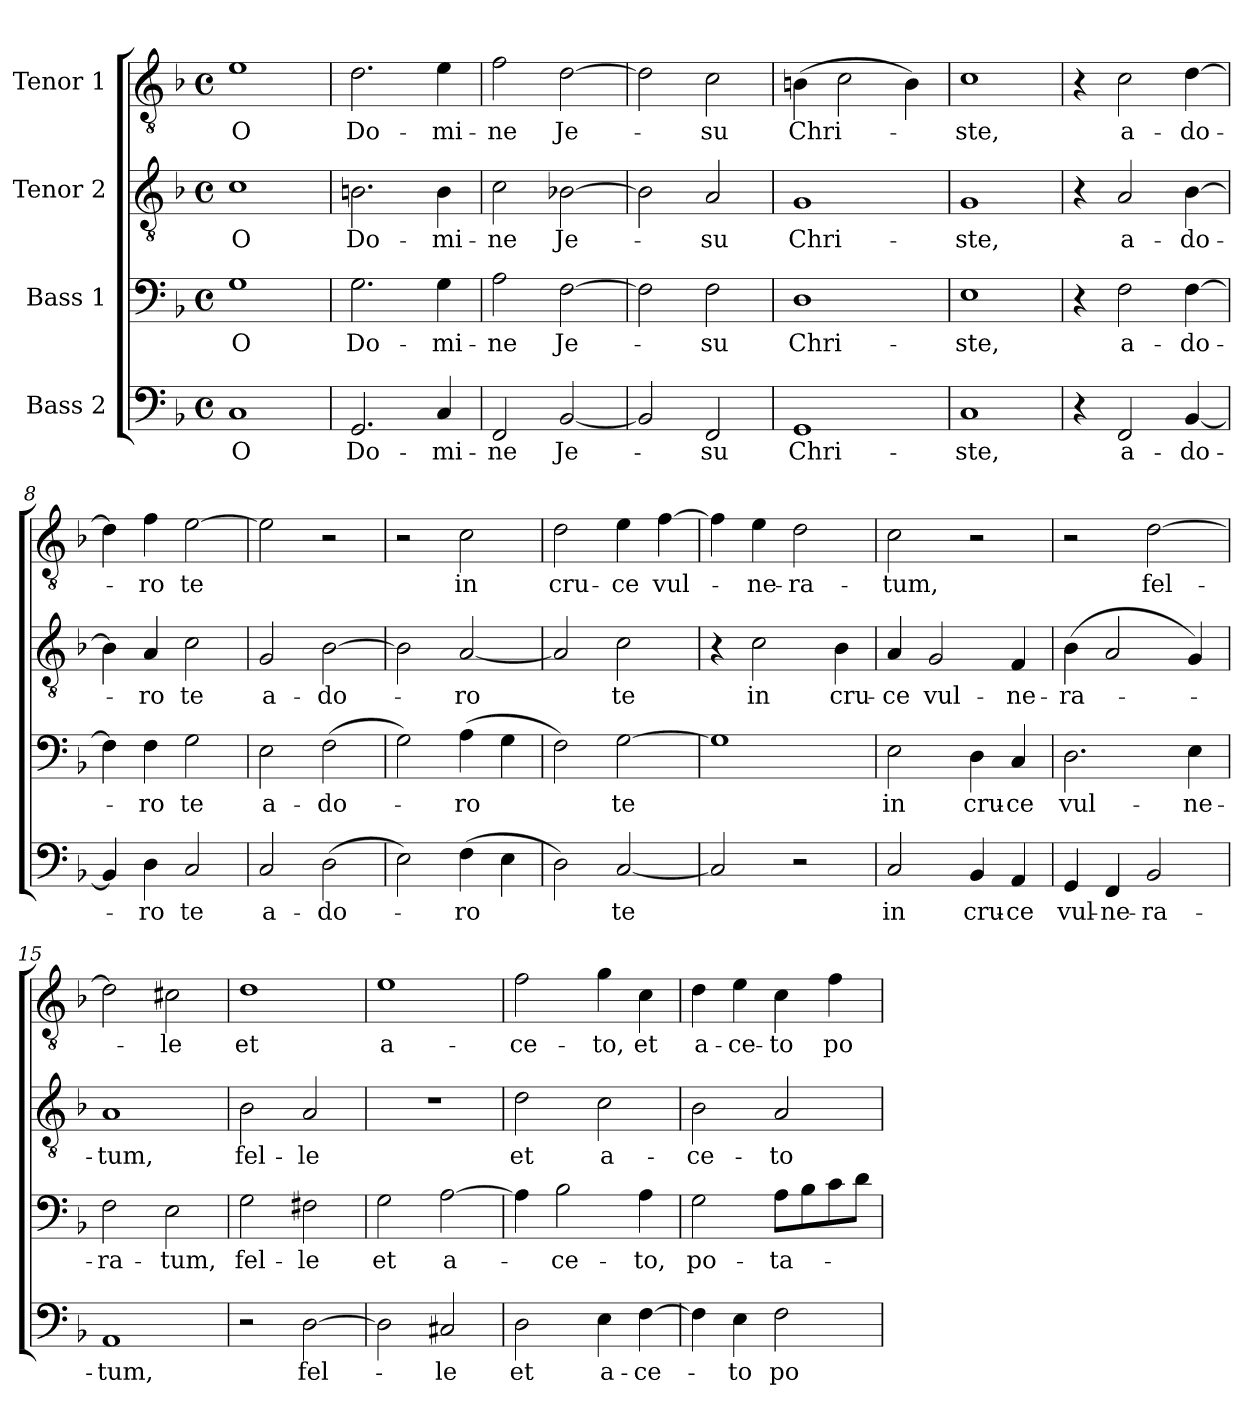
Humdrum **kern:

**kern	**text	**kern	**text	**kern	**text	**kern	**text
*part4	*part4	*part3	*part3	*part2	*part2	*part1	*part1
*staff4	*staff4	*staff3	*staff3	*staff2	*staff2	*staff1	*staff1
*I"Bass 2	*	*I"Bass 1	*	*I"Tenor 2	*	*I"Tenor 1	*
*clefF4	*	*clefF4	*	*clefGv2	*	*clefGv2	*
*k[b-]	*	*k[b-]	*	*k[b-]	*	*k[b-]	*
*F:	*	*F:	*	*F:	*	*F:	*
*M4/4	*	*M4/4	*	*M4/4	*	*M4/4	*
*met(c)	*	*met(c)	*	*met(c)	*	*met(c)	*
=1	=1	=1	=1	=1	=1	=1	=1
1C	O	1G	O	1c	O	1e	O
=2	=2	=2	=2	=2	=2	=2	=2
2.GG/	Do-	2.G\	Do-	2.Bn\	Do-	2.d\	Do-
4C/	-mi-	4G\	-mi-	4B\	-mi-	4e\	-mi-
=3	=3	=3	=3	=3	=3	=3	=3
2FF/	-ne	2A\	-ne	2c\	-ne	2f\	-ne
[2BB-/	Je-	[2F\	Je-	[2B-X\	Je-	[2d\	Je-
=4	=4	=4	=4	=4	=4	=4	=4
2BB-/]	.	2F\]	.	2B-\]	.	2d\]	.
2FF/	-su	2F\	-su	2A/	-su	2c\	-su
=5	=5	=5	=5	=5	=5	=5	=5
1GG	Chri-	1D	Chri-	1G	Chri-	(4Bn\	Chri-
.	.	.	.	.	.	2c\	.
.	.	.	.	.	.	4B\)	.
=6	=6	=6	=6	=6	=6	=6	=6
1C	-ste,	1E	-ste,	1G	-ste,	1c	-ste,
=7	=7	=7	=7	=7	=7	=7	=7
4r	.	4r	.	4r	.	4r	.
2FF/	a-	2F\	a-	2A/	a-	2c\	a-
[4BB-/	-do-	[4F\	-do-	[4B-\	-do-	[4d\	-do-
!!LO:LB:g=z
=8	=8	=8	=8	=8	=8	=8	=8
4BB-/]	.	4F\]	.	4B-\]	.	4d\]	.
4D\	-ro	4F\	-ro	4A/	-ro	4f\	-ro
2C/	te	2G\	te	2c\	te	[2e\	te
=9	=9	=9	=9	=9	=9	=9	=9
2C/	a-	2E\	a-	2G/	a-	2e\]	.
(2D\	-do-	(2F\	-do-	[2B-\	-do-	2r	.
=10	=10	=10	=10	=10	=10	=10	=10
2E\)	.	2G\)	.	2B-\]	.	2r	.
(4F\	-ro	(4A\	-ro	[2A/	-ro	2c\	in
4E\	.	4G\	.	.	.	.	.
=11	=11	=11	=11	=11	=11	=11	=11
2D\)	.	2F\)	.	2A/]	.	2d\	cru-
[2C/	te	[2G\	te	2c\	te	4e\	-ce
.	.	.	.	.	.	[4f\	vul-
=12	=12	=12	=12	=12	=12	=12	=12
2C/]	.	1G]	.	4r	.	4f\]	.
.	.	.	.	2c\	in	4e\	-ne-
2r	.	.	.	.	.	2d\	-ra-
.	.	.	.	4B-\	cru-	.	.
=13	=13	=13	=13	=13	=13	=13	=13
2C/	in	2E\	in	4A/	-ce	2c\	-tum,
.	.	.	.	2G/	vul-	.	.
4BB-/	cru-	4D\	cru-	.	.	2r	.
4AA/	-ce	4C/	-ce	4F/	-ne-	.	.
=14	=14	=14	=14	=14	=14	=14	=14
4GG/	vul-	2.D\	vul-	(4B-\	-ra-	2r	.
4FF/	-ne-	.	.	2A/	.	.	.
2BB-/	-ra-	.	.	.	.	[2d\	fel-
.	.	4E\	-ne-	4G/)	.	.	.
!!LO:PB:g=z
=15	=15	=15	=15	=15	=15	=15	=15
1AA	-tum,	2F\	-ra-	1A	-tum,	2d\]	.
.	.	2E\	-tum,	.	.	2c#X\	-le
=16	=16	=16	=16	=16	=16	=16	=16
2r	.	2G\	fel-	2B-\	fel-	1d	et
[2D\	fel-	2F#X\	-le	2A/	-le	.	.
=17	=17	=17	=17	=17	=17	=17	=17
2D\]	.	2G\	et	1r	.	1e	a-
2C#X/	-le	[2A\	a-	.	.	.	.
=18	=18	=18	=18	=18	=18	=18	=18
2D\	et	4A\]	.	2d\	et	2f\	-ce-
.	.	2B-\	-ce-	.	.	.	.
4E\	a-	.	.	2c\	a-	4g\	-to,
[4F\	-ce-	4A\	-to,	.	.	4c\	et
=19	=19	=19	=19	=19	=19	=19	=19
4F\]	.	2G\	po-	2B-\	-ce-	4d\	a-
4E\	-to	.	.	.	.	4e\	-ce-
2F\	po-	8A\L	-ta-	2A/	-to	4c\	-to
.	.	8B-\	.	.	.	.	.
.	.	8c\	.	.	.	4f\	po-
.	.	8d\J	.	.	.	.	.
=	=	=	=	=	=	=	=
*-	*-	*-	*-	*-	*-	*-	*-
